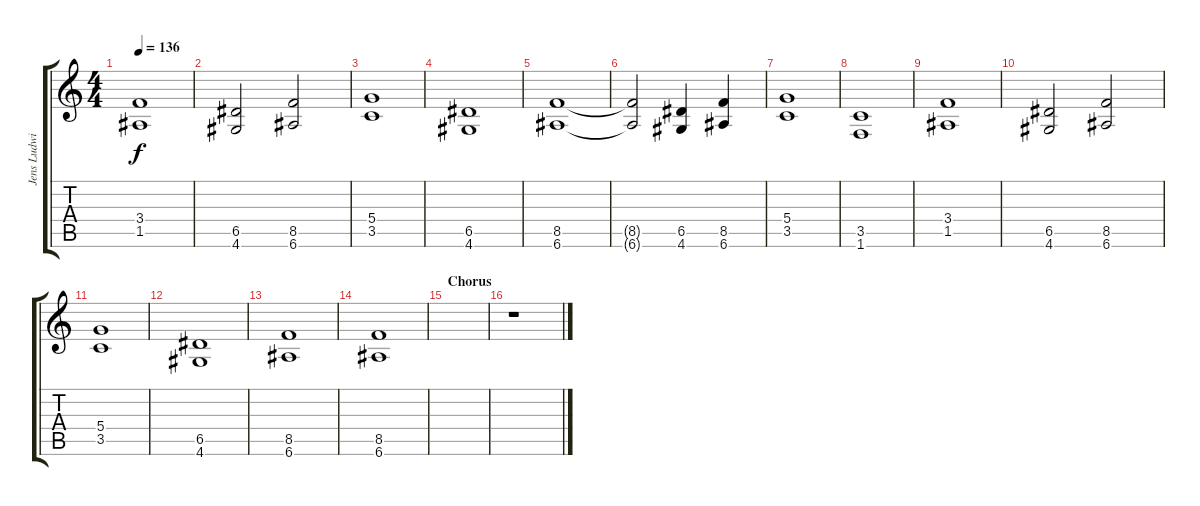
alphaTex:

\track ("Jens Ludwig" "Jens Ludwi") {instrument distortionguitar}
\staff {score tabs}
\tuning (E4 B3 G3 D3 A2 E2) {hide}
\ts (4 4)
\tempo 136
\clef g2
\ks c
(3.4 1.5).1{dy f} |
(6.5 4.6).2 (8.5 6.6).2 |
(5.4 3.5).1 |
(6.5 4.6).1 |
(8.5 6.6).1 |
(8.5{t} 6.6{t}).2 (6.5 4.6).4 (8.5 6.6).4 |
(5.4 3.5).1 |
(3.5 1.6).1 |
(3.4 1.5).1 |
(6.5 4.6).2 (8.5 6.6).2 |
(5.4 3.5).1 |
(6.5 4.6).1 |
(8.5 6.6).1 |
(8.5 6.6).1 |
\section ("" "Chorus")
|
r.1
